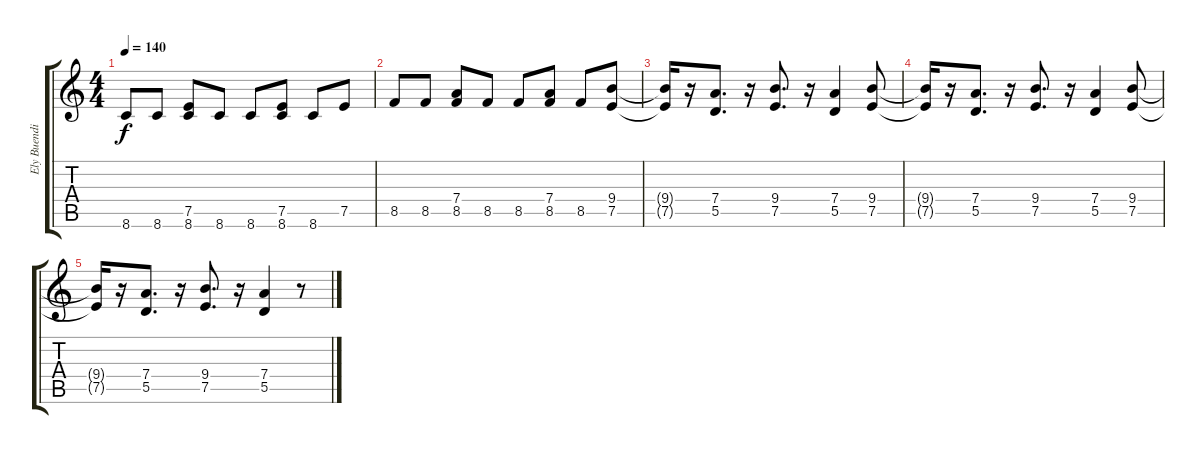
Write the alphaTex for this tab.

\track ("Ely Buendia " "Ely Buendi") {instrument overdrivenguitar}
\staff {score tabs}
\tuning (E4 B3 G3 D3 A2 E2) {hide}
\ts (4 4)
\tempo 140
\clef g2
\ks c
8.6.8{dy f} 8.6.8 (7.5 8.6).8 8.6.8 8.6.8 (7.5 8.6).8 8.6.8 7.5.8 |
8.5.8 8.5.8 (7.4 8.5).8 8.5.8 8.5.8 (7.4 8.5).8 8.5.8 (9.4 7.5).8 |
(9.4{t} 7.5{t}).16 r.16 (7.4 5.5).8{d} r.16 (9.4 7.5).8{d} r.16 (7.4 5.5).4 (9.4 7.5).8 |
(9.4{t} 7.5{t}).16 r.16 (7.4 5.5).8{d} r.16 (9.4 7.5).8{d} r.16 (7.4 5.5).4 (9.4 7.5).8 |
(9.4{t} 7.5{t}).16 r.16 (7.4 5.5).8{d} r.16 (9.4 7.5).8{d} r.16 (7.4 5.5).4 r.8
